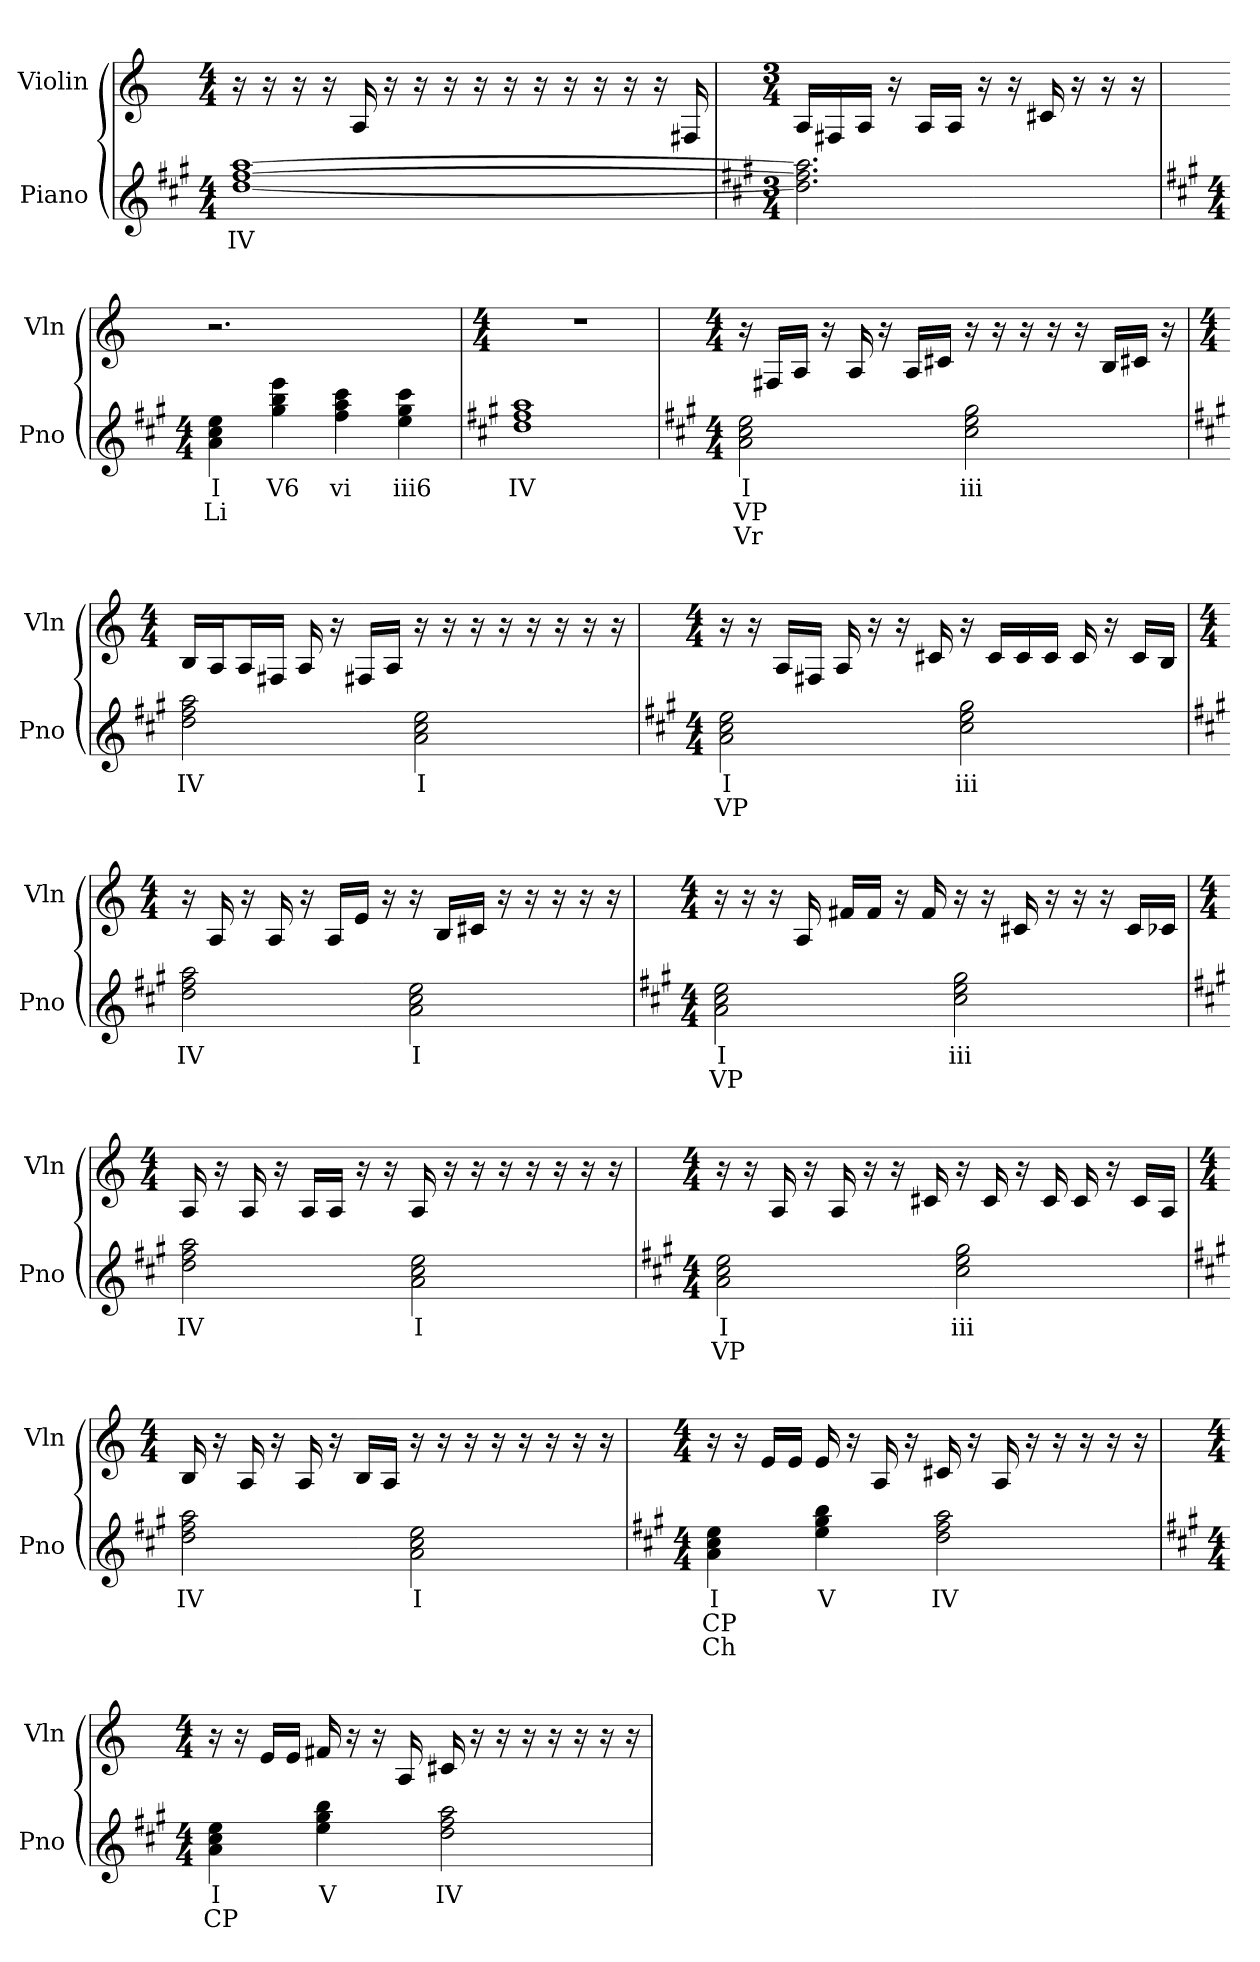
**kern	**text	**text	**text	**kern
*part2	*part2	*part2	*part2	*part1
*staff2	*staff2	*staff2	*staff2	*staff1
*I"Piano	*	*	*	*I"Violin
*I'Pno	*	*	*	*I'Vln
*k[f#c#g#]	*	*	*	*
*A:	*	*	*	*
*M4/4	*	*	*	*M4/4
=	=	=	=	=
[1dd [1ff# [1aa	IV	.	.	16r
.	.	.	.	16r
.	.	.	.	16r
.	.	.	.	16r
.	.	.	.	16A
.	.	.	.	16r
.	.	.	.	16r
.	.	.	.	16r
.	.	.	.	16r
.	.	.	.	16r
.	.	.	.	16r
.	.	.	.	16r
.	.	.	.	16r
.	.	.	.	16r
.	.	.	.	16r
.	.	.	.	16F#X
=	=	=	=	=
*k[f#c#g#]	*	*	*	*
*A:	*	*	*	*
*M3/4	*	*	*	*M3/4
2.dd] 2.ff#] 2.aa]	.	.	.	16ALL
.	.	.	.	16F#X
.	.	.	.	16AJJ
.	.	.	.	16r
.	.	.	.	16ALL
.	.	.	.	16AJJ
.	.	.	.	16r
.	.	.	.	16r
.	.	.	.	16c#X
.	.	.	.	16r
.	.	.	.	16r
.	.	.	.	16r
=	=	=	=	=
*k[f#c#g#]	*	*	*	*
*A:	*	*	*	*
*M4/4	*	*	*	*
4a 4cc# 4ee	I	Li	.	2.r
4gg# 4bb 4eee	V6	.	.	.
4ff# 4aa 4ccc#	vi	.	.	.
4ee 4gg# 4ccc#	iii6	.	.	4ryy
=	=	=	=	=
*k[f#c#g#]	*	*	*	*
*A:	*	*	*	*
*	*	*	*	*M4/4
1dd 1ff# 1aa	IV	.	.	1r
=	=	=	=	=
*k[f#c#g#]	*	*	*	*
*A:	*	*	*	*
*M4/4	*	*	*	*M4/4
2a 2cc# 2ee	I	VP	Vr	16r
.	.	.	.	16F#XLL
.	.	.	.	16AJJ
.	.	.	.	16r
.	.	.	.	16A
.	.	.	.	16r
.	.	.	.	16ALL
.	.	.	.	16c#XJJ
2cc# 2ee 2gg#	iii	.	.	16r
.	.	.	.	16r
.	.	.	.	16r
.	.	.	.	16r
.	.	.	.	16r
.	.	.	.	16BLL
.	.	.	.	16c#XJJ
.	.	.	.	16r
=	=	=	=	=
*k[f#c#g#]	*	*	*	*
*A:	*	*	*	*
*	*	*	*	*M4/4
2dd 2ff# 2aa	IV	.	.	16BLL
.	.	.	.	16AJ
.	.	.	.	16AL
.	.	.	.	16F#XJJ
.	.	.	.	16A
.	.	.	.	16r
.	.	.	.	16F#XLL
.	.	.	.	16AJJ
2a 2cc# 2ee	I	.	.	16r
.	.	.	.	16r
.	.	.	.	16r
.	.	.	.	16r
.	.	.	.	16r
.	.	.	.	16r
.	.	.	.	16r
.	.	.	.	16r
=	=	=	=	=
*k[f#c#g#]	*	*	*	*
*A:	*	*	*	*
*M4/4	*	*	*	*M4/4
2a 2cc# 2ee	I	VP	.	16r
.	.	.	.	16r
.	.	.	.	16ALL
.	.	.	.	16F#XJJ
.	.	.	.	16A
.	.	.	.	16r
.	.	.	.	16r
.	.	.	.	16c#X
2cc# 2ee 2gg#	iii	.	.	16r
.	.	.	.	16c#LL
.	.	.	.	16c#
.	.	.	.	16c#JJ
.	.	.	.	16c#
.	.	.	.	16r
.	.	.	.	16c#LL
.	.	.	.	16BJJ
=	=	=	=	=
*k[f#c#g#]	*	*	*	*
*A:	*	*	*	*
*	*	*	*	*M4/4
2dd 2ff# 2aa	IV	.	.	16r
.	.	.	.	16A
.	.	.	.	16r
.	.	.	.	16A
.	.	.	.	16r
.	.	.	.	16ALL
.	.	.	.	16eJJ
.	.	.	.	16r
2a 2cc# 2ee	I	.	.	16r
.	.	.	.	16BLL
.	.	.	.	16c#XJJ
.	.	.	.	16r
.	.	.	.	16r
.	.	.	.	16r
.	.	.	.	16r
.	.	.	.	16r
=	=	=	=	=
*k[f#c#g#]	*	*	*	*
*A:	*	*	*	*
*M4/4	*	*	*	*M4/4
2a 2cc# 2ee	I	VP	.	16r
.	.	.	.	16r
.	.	.	.	16r
.	.	.	.	16A
.	.	.	.	16f#XLL
.	.	.	.	16f#JJ
.	.	.	.	16r
.	.	.	.	16f#
2cc# 2ee 2gg#	iii	.	.	16r
.	.	.	.	16r
.	.	.	.	16c#X
.	.	.	.	16r
.	.	.	.	16r
.	.	.	.	16r
.	.	.	.	16c#LL
.	.	.	.	16c-XJJ
=	=	=	=	=
*k[f#c#g#]	*	*	*	*
*A:	*	*	*	*
*	*	*	*	*M4/4
2dd 2ff# 2aa	IV	.	.	16A
.	.	.	.	16r
.	.	.	.	16A
.	.	.	.	16r
.	.	.	.	16ALL
.	.	.	.	16AJJ
.	.	.	.	16r
.	.	.	.	16r
2a 2cc# 2ee	I	.	.	16A
.	.	.	.	16r
.	.	.	.	16r
.	.	.	.	16r
.	.	.	.	16r
.	.	.	.	16r
.	.	.	.	16r
.	.	.	.	16r
=	=	=	=	=
*k[f#c#g#]	*	*	*	*
*A:	*	*	*	*
*M4/4	*	*	*	*M4/4
2a 2cc# 2ee	I	VP	.	16r
.	.	.	.	16r
.	.	.	.	16A
.	.	.	.	16r
.	.	.	.	16A
.	.	.	.	16r
.	.	.	.	16r
.	.	.	.	16c#X
2cc# 2ee 2gg#	iii	.	.	16r
.	.	.	.	16c#
.	.	.	.	16r
.	.	.	.	16c#
.	.	.	.	16c#
.	.	.	.	16r
.	.	.	.	16c#LL
.	.	.	.	16AJJ
=	=	=	=	=
*k[f#c#g#]	*	*	*	*
*A:	*	*	*	*
*	*	*	*	*M4/4
2dd 2ff# 2aa	IV	.	.	16B
.	.	.	.	16r
.	.	.	.	16A
.	.	.	.	16r
.	.	.	.	16A
.	.	.	.	16r
.	.	.	.	16BLL
.	.	.	.	16AJJ
2a 2cc# 2ee	I	.	.	16r
.	.	.	.	16r
.	.	.	.	16r
.	.	.	.	16r
.	.	.	.	16r
.	.	.	.	16r
.	.	.	.	16r
.	.	.	.	16r
=	=	=	=	=
*k[f#c#g#]	*	*	*	*
*A:	*	*	*	*
*M4/4	*	*	*	*M4/4
4a 4cc# 4ee	I	CP	Ch	16r
.	.	.	.	16r
.	.	.	.	16eLL
.	.	.	.	16eJJ
4ee 4gg# 4bb	V	.	.	16e
.	.	.	.	16r
.	.	.	.	16A
.	.	.	.	16r
2dd 2ff# 2aa	IV	.	.	16c#X
.	.	.	.	16r
.	.	.	.	16A
.	.	.	.	16r
.	.	.	.	16r
.	.	.	.	16r
.	.	.	.	16r
.	.	.	.	16r
=	=	=	=	=
*k[f#c#g#]	*	*	*	*
*A:	*	*	*	*
*M4/4	*	*	*	*M4/4
4a 4cc# 4ee	I	CP	.	16r
.	.	.	.	16r
.	.	.	.	16eLL
.	.	.	.	16eJJ
4ee 4gg# 4bb	V	.	.	16f#X
.	.	.	.	16r
.	.	.	.	16r
.	.	.	.	16A
2dd 2ff# 2aa	IV	.	.	16c#X
.	.	.	.	16r
.	.	.	.	16r
.	.	.	.	16r
.	.	.	.	16r
.	.	.	.	16r
.	.	.	.	16r
.	.	.	.	16r
=	=	=	=	=
*-	*-	*-	*-	*-
